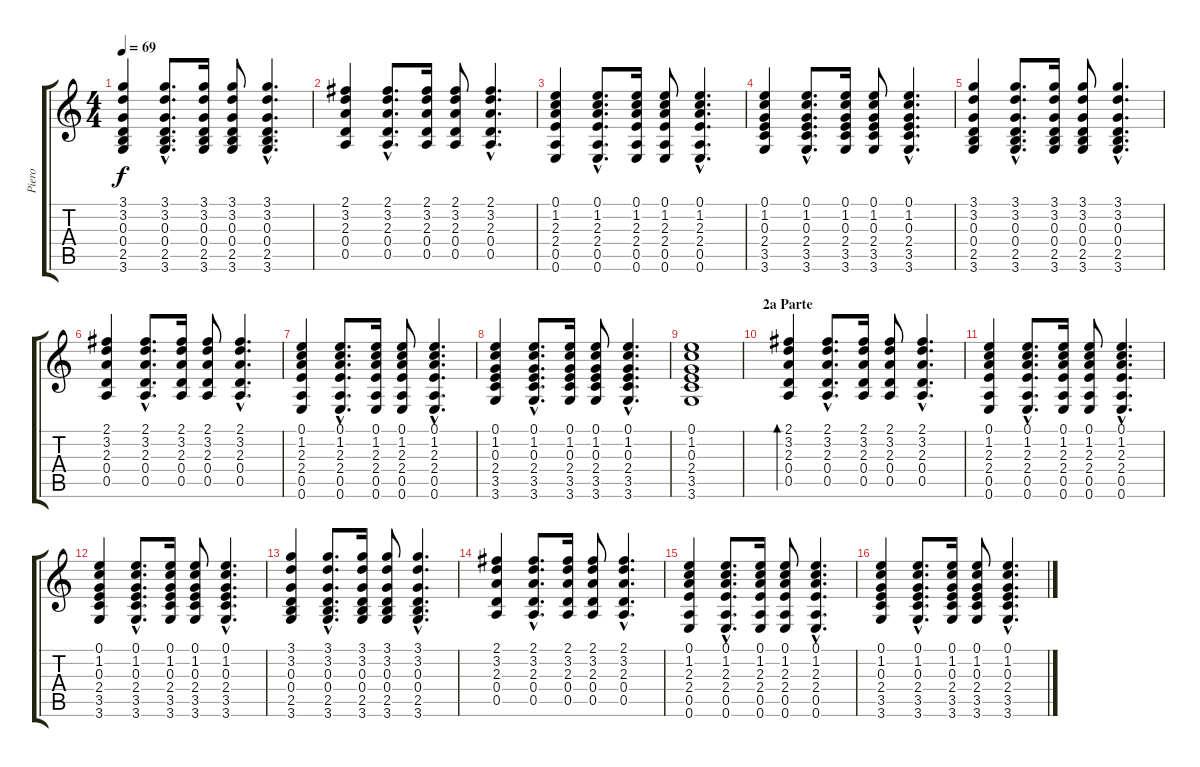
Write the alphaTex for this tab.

\track ("Piero" "Piero") {instrument acousticguitarsteel}
\staff {score tabs}
\tuning (E4 B3 G3 D3 A2 E2) {hide}
\ts (4 4)
\tempo 69
\clef g2
\ks c
(3.1 3.2 0.3 0.4 2.5 3.6).4{dy f} (3.1{hac} 3.2{hac} 0.3{hac} 0.4{hac} 2.5{hac} 3.6{hac}).8{d} (3.1 3.2 0.3 0.4 2.5 3.6).16 (3.1 3.2 0.3 0.4 2.5 3.6).8 (3.1{hac} 3.2{hac} 0.3{hac} 0.4{hac} 2.5{hac} 3.6{hac}).4{d} |
(2.1 3.2 2.3 0.4 0.5).4 (2.1{hac} 3.2{hac} 2.3{hac} 0.4{hac} 0.5{hac}).8{d} (2.1 3.2 2.3 0.4 0.5).16 (2.1 3.2 2.3 0.4 0.5).8 (2.1{hac} 3.2{hac} 2.3{hac} 0.4{hac} 0.5{hac}).4{d} |
(0.1 1.2 2.3 2.4 0.5 0.6).4 (0.1{hac} 1.2{hac} 2.3{hac} 2.4{hac} 0.5{hac} 0.6{hac}).8{d} (0.1 1.2 2.3 2.4 0.5 0.6).16 (0.1 1.2 2.3 2.4 0.5 0.6).8 (0.1{hac} 1.2{hac} 2.3{hac} 2.4{hac} 0.5{hac} 0.6{hac}).4{d} |
(0.1 1.2 0.3 2.4 3.5 3.6).4 (0.1{hac} 1.2{hac} 0.3{hac} 2.4{hac} 3.5{hac} 3.6{hac}).8{d} (0.1 1.2 0.3 2.4 3.5 3.6).16 (0.1 1.2 0.3 2.4 3.5 3.6).8 (0.1{hac} 1.2{hac} 0.3{hac} 2.4{hac} 3.5{hac} 3.6{hac}).4{d} |
(3.1 3.2 0.3 0.4 2.5 3.6).4 (3.1{hac} 3.2{hac} 0.3{hac} 0.4{hac} 2.5{hac} 3.6{hac}).8{d} (3.1 3.2 0.3 0.4 2.5 3.6).16 (3.1 3.2 0.3 0.4 2.5 3.6).8 (3.1{hac} 3.2{hac} 0.3{hac} 0.4{hac} 2.5{hac} 3.6{hac}).4{d} |
(2.1 3.2 2.3 0.4 0.5).4 (2.1{hac} 3.2{hac} 2.3{hac} 0.4{hac} 0.5{hac}).8{d} (2.1 3.2 2.3 0.4 0.5).16 (2.1 3.2 2.3 0.4 0.5).8 (2.1{hac} 3.2{hac} 2.3{hac} 0.4{hac} 0.5{hac}).4{d} |
(0.1 1.2 2.3 2.4 0.5 0.6).4 (0.1{hac} 1.2{hac} 2.3{hac} 2.4{hac} 0.5{hac} 0.6{hac}).8{d} (0.1 1.2 2.3 2.4 0.5 0.6).16 (0.1 1.2 2.3 2.4 0.5 0.6).8 (0.1{hac} 1.2{hac} 2.3{hac} 2.4{hac} 0.5{hac} 0.6{hac}).4{d} |
(0.1 1.2 0.3 2.4 3.5 3.6).4 (0.1{hac} 1.2{hac} 0.3{hac} 2.4{hac} 3.5{hac} 3.6{hac}).8{d} (0.1 1.2 0.3 2.4 3.5 3.6).16 (0.1 1.2 0.3 2.4 3.5 3.6).8 (0.1{hac} 1.2{hac} 0.3{hac} 2.4{hac} 3.5{hac} 3.6{hac}).4{d} |
(0.1 1.2 0.3 2.4 3.5 3.6).1 |
\section ("" "2a Parte")
(2.1 3.2 2.3 0.4 0.5).4{bd 60} (2.1{hac} 3.2{hac} 2.3{hac} 0.4{hac} 0.5{hac}).8{d} (2.1 3.2 2.3 0.4 0.5).16 (2.1 3.2 2.3 0.4 0.5).8 (2.1{hac} 3.2{hac} 2.3{hac} 0.4{hac} 0.5{hac}).4{d} |
(0.1 1.2 2.3 2.4 0.5 0.6).4 (0.1{hac} 1.2{hac} 2.3{hac} 2.4{hac} 0.5{hac} 0.6{hac}).8{d} (0.1 1.2 2.3 2.4 0.5 0.6).16 (0.1 1.2 2.3 2.4 0.5 0.6).8 (0.1{hac} 1.2{hac} 2.3{hac} 2.4{hac} 0.5{hac} 0.6{hac}).4{d} |
(0.1 1.2 0.3 2.4 3.5 3.6).4 (0.1{hac} 1.2{hac} 0.3{hac} 2.4{hac} 3.5{hac} 3.6{hac}).8{d} (0.1 1.2 0.3 2.4 3.5 3.6).16 (0.1 1.2 0.3 2.4 3.5 3.6).8 (0.1{hac} 1.2{hac} 0.3{hac} 2.4{hac} 3.5{hac} 3.6{hac}).4{d} |
(3.1 3.2 0.3 0.4 2.5 3.6).4 (3.1{hac} 3.2{hac} 0.3{hac} 0.4{hac} 2.5{hac} 3.6{hac}).8{d} (3.1 3.2 0.3 0.4 2.5 3.6).16 (3.1 3.2 0.3 0.4 2.5 3.6).8 (3.1{hac} 3.2{hac} 0.3{hac} 0.4{hac} 2.5{hac} 3.6{hac}).4{d} |
(2.1 3.2 2.3 0.4 0.5).4 (2.1{hac} 3.2{hac} 2.3{hac} 0.4{hac} 0.5{hac}).8{d} (2.1 3.2 2.3 0.4 0.5).16 (2.1 3.2 2.3 0.4 0.5).8 (2.1{hac} 3.2{hac} 2.3{hac} 0.4{hac} 0.5{hac}).4{d} |
(0.1 1.2 2.3 2.4 0.5 0.6).4 (0.1{hac} 1.2{hac} 2.3{hac} 2.4{hac} 0.5{hac} 0.6{hac}).8{d} (0.1 1.2 2.3 2.4 0.5 0.6).16 (0.1 1.2 2.3 2.4 0.5 0.6).8 (0.1{hac} 1.2{hac} 2.3{hac} 2.4{hac} 0.5{hac} 0.6{hac}).4{d} |
(0.1 1.2 0.3 2.4 3.5 3.6).4 (0.1{hac} 1.2{hac} 0.3{hac} 2.4{hac} 3.5{hac} 3.6{hac}).8{d} (0.1 1.2 0.3 2.4 3.5 3.6).16 (0.1 1.2 0.3 2.4 3.5 3.6).8 (0.1{hac} 1.2{hac} 0.3{hac} 2.4{hac} 3.5{hac} 3.6{hac}).4{d}
